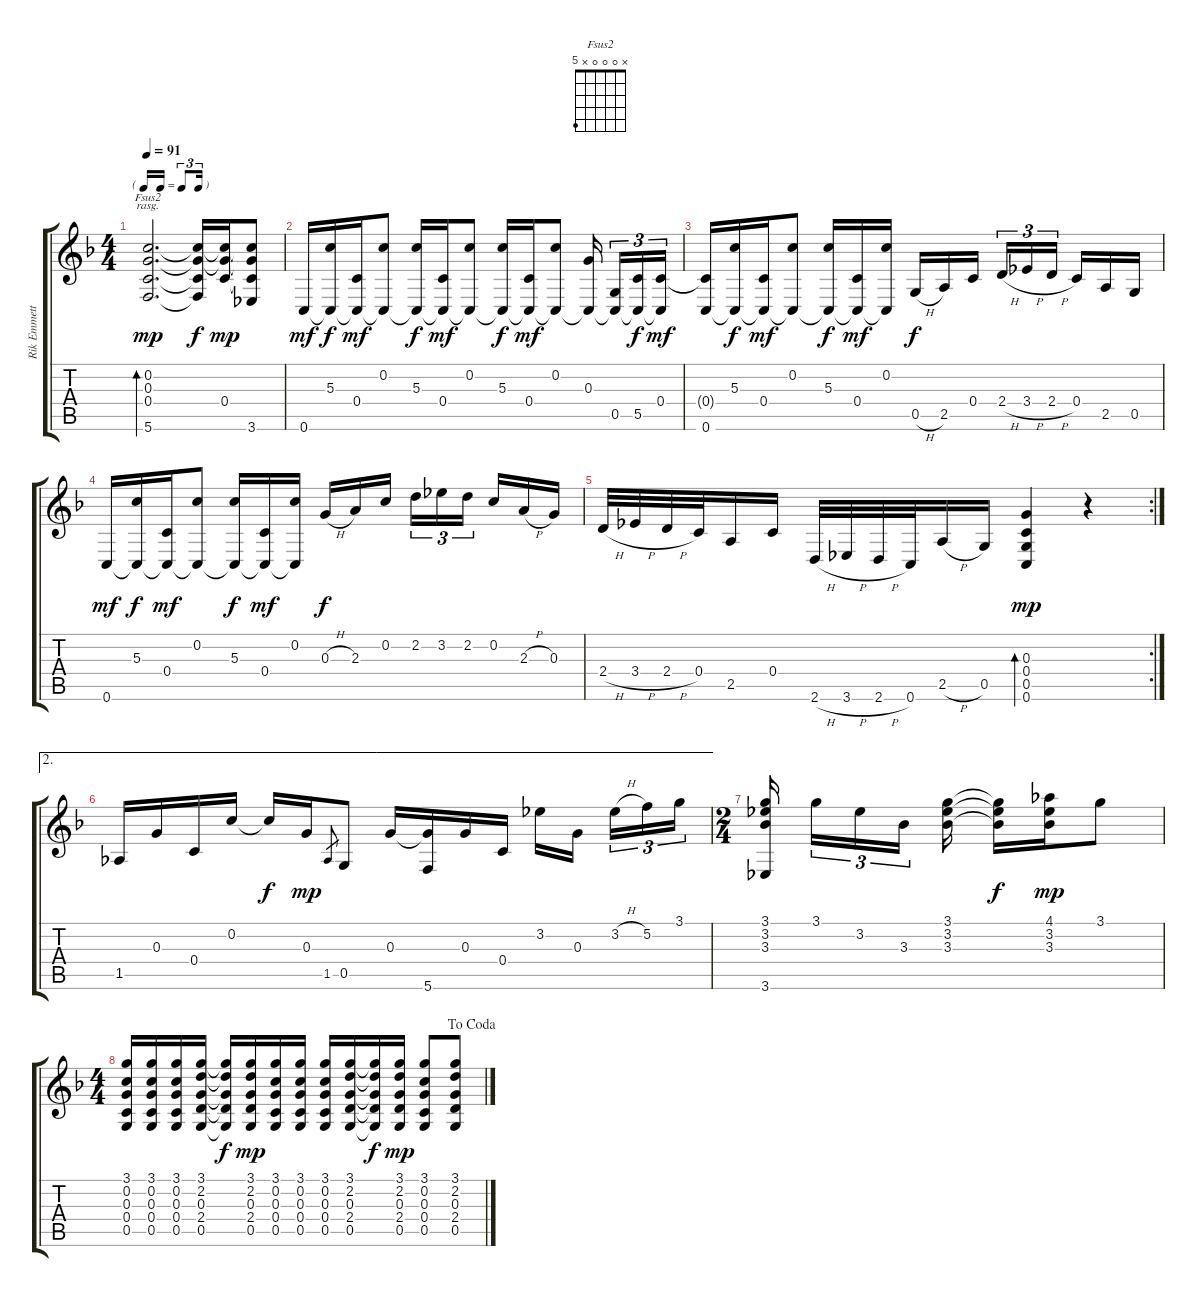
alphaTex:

\track ("Rik Emmett" "Rik Emmett") {instrument acousticguitarnylon}
\staff {score tabs}
\tuning (E4 C4 G3 C3 G2 C2) {hide}
\chord ("Fsus2" x 0 0 0 x 5)
\ts (4 4)
\tf triplet16th
\tempo 91
\clef g2
\ks f
(0.2 0.3 0.4 5.6).2{d bd 480 ch "Fsus2" rasg ii dy mp} (0.2{t} 0.3{t} 0.4{t} 5.6{t}).16{dy f} (0.2{t} 0.3{t} 0.4).16{dy mp} (0.2{t} 0.3{t} 0.4{t} 3.6).8 |
0.6.16{dy mf} (5.3 0.6{t}).16{dy f} (0.4 0.6{t}).16{dy mf} (0.2 0.6{t}).8 (5.3 0.6{t}).16{dy f} (0.4 0.6{t}).16{dy mf} (0.2 0.6{t}).8 (5.3 0.6{t}).16{dy f} (0.4 0.6{t}).16{dy mf} (0.2 0.6{t}).8 (0.3 0.6{t}).16{beam splitsecondary} (0.5 0.6{t}).16{tu (3 2)} (5.5 0.6{t}).16{tu (3 2) dy f} (0.4 0.6{t}).16{tu (3 2) dy mf} |
(0.4{t} 0.6).16 (5.3 0.6{t}).16{dy f} (0.4 0.6{t}).16{dy mf} (0.2 0.6{t}).8 (5.3 0.6{t}).16{dy f} (0.4 0.6{t}).16{dy mf} (0.2 0.6{t}).16 0.5{h}.16{dy f} 2.5.16 0.4.16{beam splitsecondary} 2.4{h}.16{tu (3 2)} 3.4{h}.16{tu (3 2)} 2.4{h}.16{tu (3 2) beam splitsecondary} 0.4.16 2.5.16 0.5.16 |
0.6.16{dy mf} (5.3 0.6{t}).16{dy f} (0.4 0.6{t}).16{dy mf} (0.2 0.6{t}).8 (5.3 0.6{t}).16{dy f} (0.4 0.6{t}).16{dy mf} (0.2 0.6{t}).16 0.3{h}.16{dy f} 2.3.16 0.2.16{beam splitsecondary} 2.2.16{tu (3 2)} 3.2.16{tu (3 2)} 2.2.16{tu (3 2) beam splitsecondary} 0.2.16 2.3{h}.16 0.3.16 |
\rc 2
2.4{h}.32 3.4{h}.32 2.4{h}.32 0.4.32 2.5.16 0.4.16 2.6{h}.32 3.6{h}.32 2.6{h}.32 0.6.32 2.5{h}.16 0.5.16 (0.3 0.4 0.5 0.6).4{bd 60 dy mp} r.4 |
\ae 2
1.5.16 0.3.16 0.4.16 0.2.16 0.2{t}.16{dy f} 0.3.16{dy mp} 1.5.8{gr} 0.5.8 0.3.16 (0.3{t} 5.6).16 0.3.16 0.4.16 3.2.16 0.3.16{beam splitsecondary} 3.2{h}.16{tu (3 2)} 5.2.16{tu (3 2)} 3.1.16{tu (3 2)} |
\ts (2 4)
(3.1 3.2 3.3 3.6).16{beam splitsecondary} 3.1.16{tu (3 2)} 3.2.16{tu (3 2)} 3.3.16{tu (3 2) beam splitsecondary} (3.1 3.2 3.3).16 (3.1{t} 3.2{t} 3.3{t}).16{dy f} (4.1 3.2 3.3).16{dy mp} 3.1.8 |
\ts (4 4)
\jump dacoda
(3.1 0.2 0.3 0.4 0.5).16 (3.1 0.2 0.3 0.4 0.5).16 (3.1 0.2 0.3 0.4 0.5).16 (3.1 2.2 0.3 2.4 0.5).16 (3.1{t} 2.2{t} 0.3{t} 2.4{t} 0.5{t}).16{dy f} (3.1 2.2 0.3 2.4 0.5).16{dy mp} (3.1 0.2 0.3 0.4 0.5).16 (3.1 0.2 0.3 0.4 0.5).16 (3.1 0.2 0.3 0.4 0.5).16 (3.1 2.2 0.3 2.4 0.5).16 (3.1{t} 2.2{t} 0.3{t} 2.4{t} 0.5{t}).16{dy f} (3.1 2.2 0.3 2.4 0.5).16{dy mp} (3.1 0.2 0.3 0.4 0.5).8 (3.1 2.2 0.3 2.4 0.5).8
